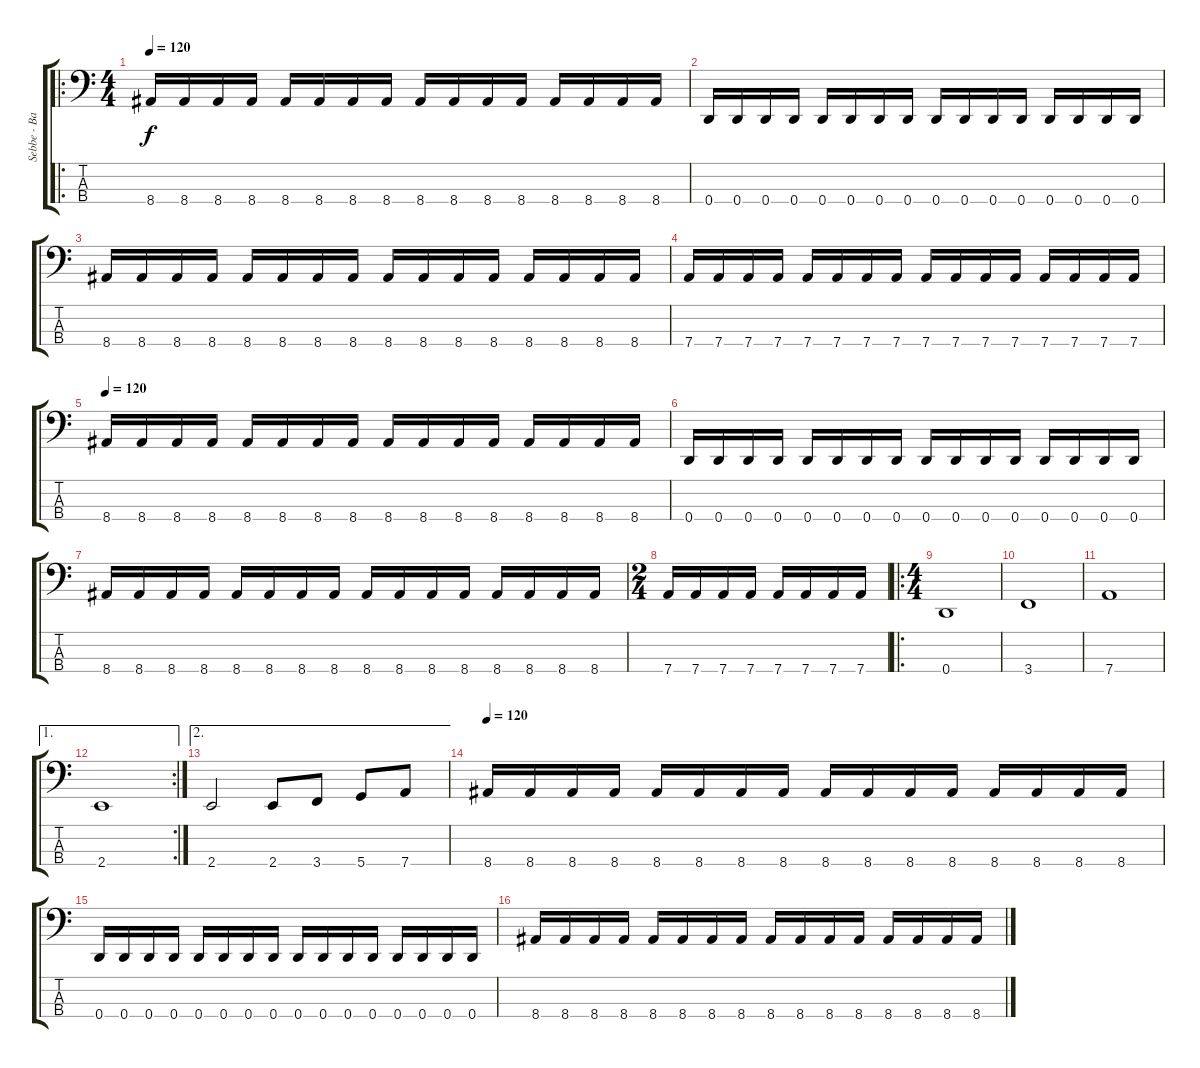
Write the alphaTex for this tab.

\track ("Sebbe - Bass Guitar" "Sebbe - Ba") {instrument fretlessbass}
\staff {score tabs}
\tuning (F2 C2 G1 D1) {hide}
\ro
\ts (4 4)
\tempo 120
\clef f4
\ks c
8.4.16{dy f} 8.4.16 8.4.16 8.4.16 8.4.16 8.4.16 8.4.16 8.4.16 8.4.16 8.4.16 8.4.16 8.4.16 8.4.16 8.4.16 8.4.16 8.4.16 |
0.4.16 0.4.16 0.4.16 0.4.16 0.4.16 0.4.16 0.4.16 0.4.16 0.4.16 0.4.16 0.4.16 0.4.16 0.4.16 0.4.16 0.4.16 0.4.16 |
8.4.16 8.4.16 8.4.16 8.4.16 8.4.16 8.4.16 8.4.16 8.4.16 8.4.16 8.4.16 8.4.16 8.4.16 8.4.16 8.4.16 8.4.16 8.4.16 |
7.4.16 7.4.16 7.4.16 7.4.16 7.4.16 7.4.16 7.4.16 7.4.16 7.4.16 7.4.16 7.4.16 7.4.16 7.4.16 7.4.16 7.4.16 7.4.16 |
\tempo 120
8.4.16 8.4.16 8.4.16 8.4.16 8.4.16 8.4.16 8.4.16 8.4.16 8.4.16 8.4.16 8.4.16 8.4.16 8.4.16 8.4.16 8.4.16 8.4.16 |
0.4.16 0.4.16 0.4.16 0.4.16 0.4.16 0.4.16 0.4.16 0.4.16 0.4.16 0.4.16 0.4.16 0.4.16 0.4.16 0.4.16 0.4.16 0.4.16 |
8.4.16 8.4.16 8.4.16 8.4.16 8.4.16 8.4.16 8.4.16 8.4.16 8.4.16 8.4.16 8.4.16 8.4.16 8.4.16 8.4.16 8.4.16 8.4.16 |
\ts (2 4)
7.4.16 7.4.16 7.4.16 7.4.16 7.4.16 7.4.16 7.4.16 7.4.16 |
\ro
\ts (4 4)
0.4.1 |
3.4.1 |
7.4.1 |
\ae 1
\rc 2
2.4.1 |
\ae 2
2.4.2 2.4.8 3.4.8 5.4.8 7.4.8 |
\tempo 120
8.4.16 8.4.16 8.4.16 8.4.16 8.4.16 8.4.16 8.4.16 8.4.16 8.4.16 8.4.16 8.4.16 8.4.16 8.4.16 8.4.16 8.4.16 8.4.16 |
0.4.16 0.4.16 0.4.16 0.4.16 0.4.16 0.4.16 0.4.16 0.4.16 0.4.16 0.4.16 0.4.16 0.4.16 0.4.16 0.4.16 0.4.16 0.4.16 |
8.4.16 8.4.16 8.4.16 8.4.16 8.4.16 8.4.16 8.4.16 8.4.16 8.4.16 8.4.16 8.4.16 8.4.16 8.4.16 8.4.16 8.4.16 8.4.16
